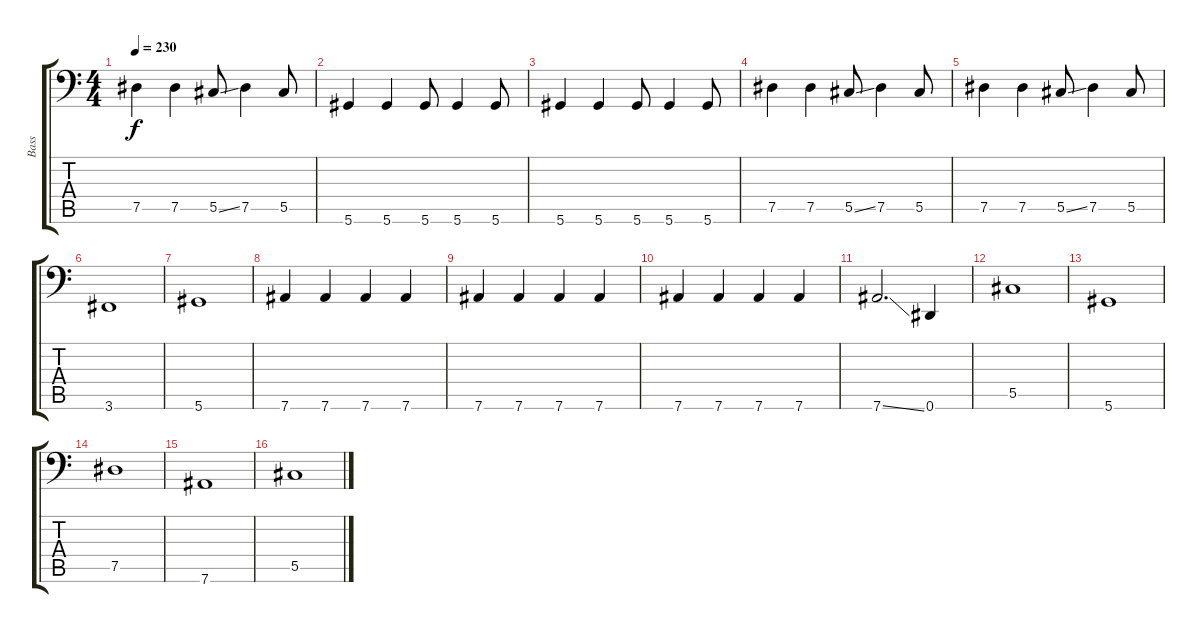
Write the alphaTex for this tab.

\track ("Bass" "Bass") {instrument distortionguitar}
\staff {score tabs}
\tuning (Eb3 Bb2 Gb2 Db2 Ab1 Eb1) {hide}
\ts (4 4)
\tempo 230
\clef f4
\ks c
7.5.4{dy f} 7.5.4 5.5{ss}.8 7.5.4 5.5.8 |
5.6.4 5.6.4 5.6.8 5.6.4 5.6.8 |
5.6.4 5.6.4 5.6.8 5.6.4 5.6.8 |
7.5.4 7.5.4 5.5{ss}.8 7.5.4 5.5.8 |
7.5.4 7.5.4 5.5{ss}.8 7.5.4 5.5.8 |
3.6.1 |
5.6.1 |
7.6.4 7.6.4 7.6.4 7.6.4 |
7.6.4 7.6.4 7.6.4 7.6.4 |
7.6.4 7.6.4 7.6.4 7.6.4 |
7.6{ss}.2{d} 0.6.4 |
5.5.1 |
5.6.1 |
7.5.1 |
7.6.1 |
5.5.1
